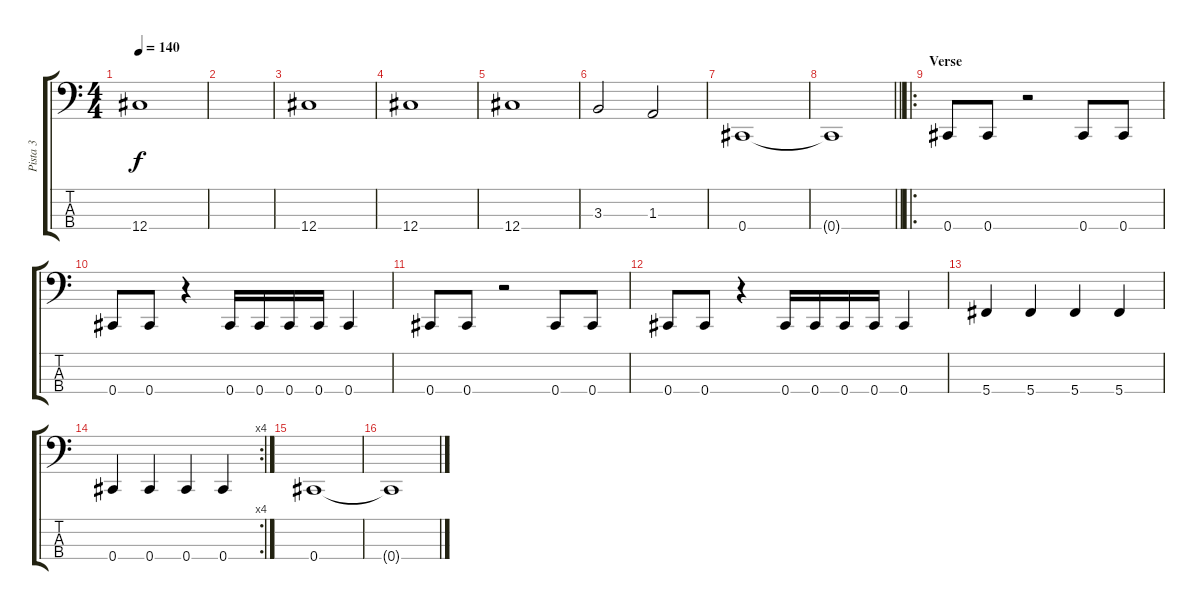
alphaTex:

\track ("Pista 3" "Pista 3") {instrument electricbassfinger}
\staff {score tabs}
\tuning (Gb2 Db2 Ab1 Db1) {hide}
\ts (4 4)
\tempo 140
\clef f4
\ks c
12.4.1{dy f} |
|
12.4.1 |
12.4.1 |
12.4.1 |
3.3.2 1.3.2 |
0.4.1 |
\barLineRight lightlight
0.4{t}.1 |
\ro
\section ("" "Verse")
0.4.8 0.4.8 r.2 0.4.8 0.4.8 |
0.4.8 0.4.8 r.4 0.4.16 0.4.16 0.4.16 0.4.16 0.4.4 |
0.4.8 0.4.8 r.2 0.4.8 0.4.8 |
0.4.8 0.4.8 r.4 0.4.16 0.4.16 0.4.16 0.4.16 0.4.4 |
5.4.4 5.4.4 5.4.4 5.4.4 |
\rc 4
0.4.4 0.4.4 0.4.4 0.4.4 |
0.4.1 |
0.4{t}.1
